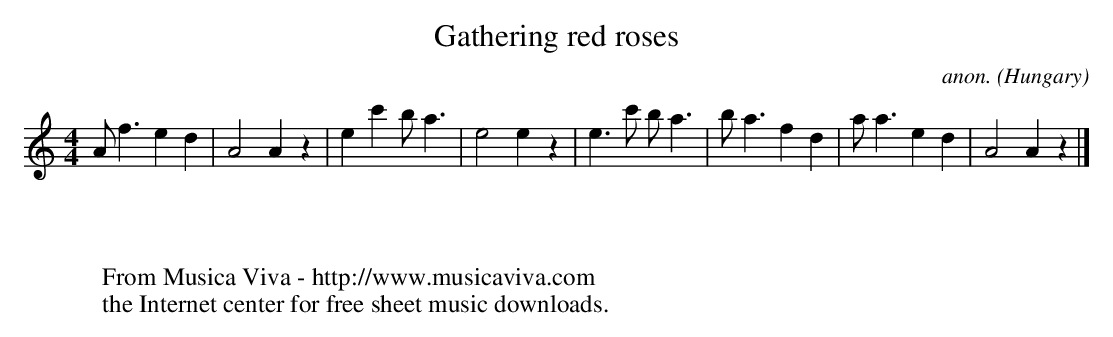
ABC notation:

X:1
T:Gathering red roses
C:anon.
O:Hungary
M:4/4
L:1/4
K:Am
A<fed|A2A z|ec'b<a|e2e z|e>c' b<a|b<afd|a<aed|A2A z|]
W:
W:
W:  From Musica Viva - http://www.musicaviva.com
W:  the Internet center for free sheet music downloads.
